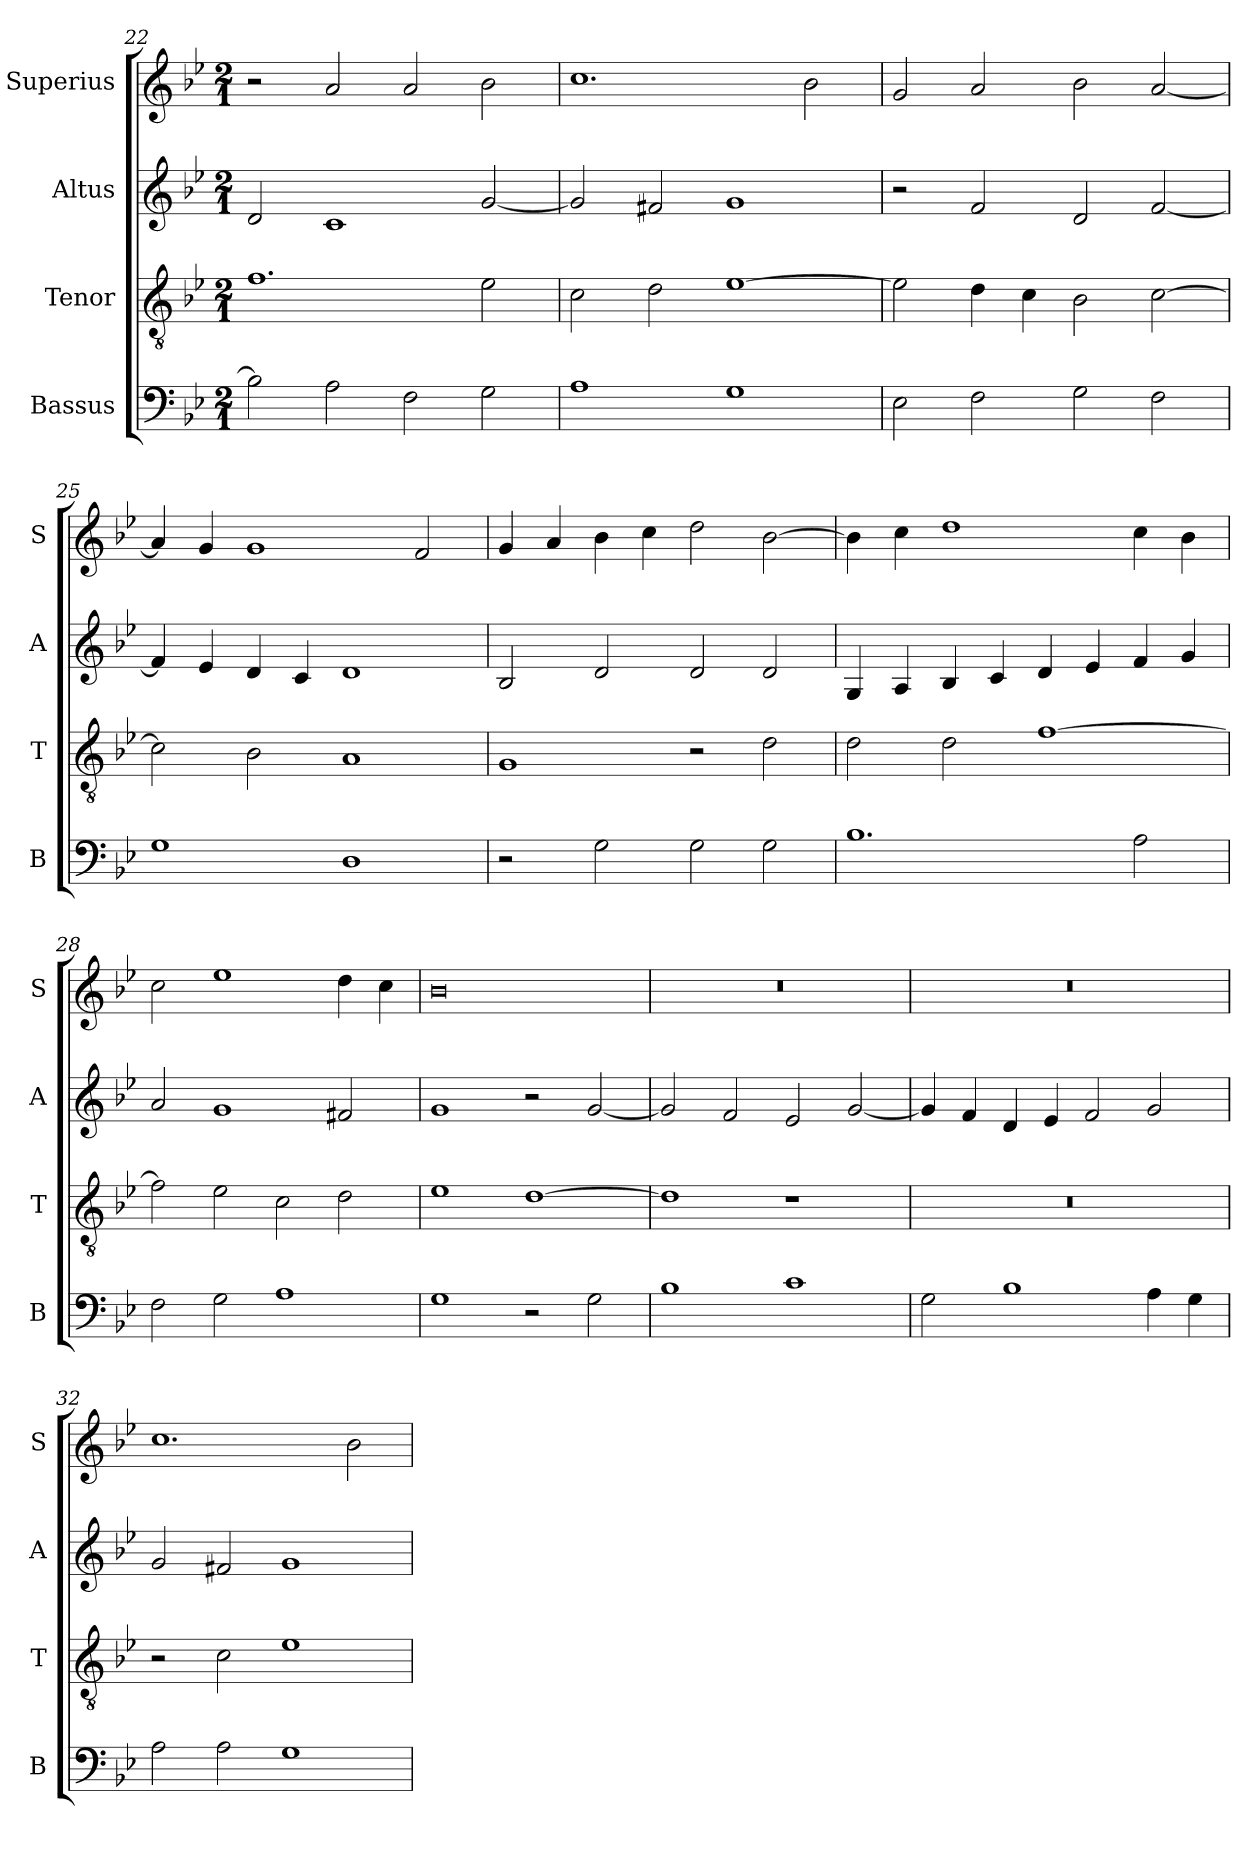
**kern	**kern	**kern	**kern
*part4	*part3	*part2	*part1
*staff4	*staff3	*staff2	*staff1
*I"Bassus	*I"Tenor	*I"Altus	*I"Superius
*I'B	*I'T	*I'A	*I'S
*clefF4	*clefGv2	*clefG2	*clefG2
*k[b-e-]	*k[b-e-]	*k[b-e-]	*k[b-e-]
*B-:	*B-:	*B-:	*B-:
*M2/1	*M2/1	*M2/1	*M2/1
=22	=22	=22	=22
2B-]	1.f	2d	2r
2A	.	1c	2a
2F	.	.	2a
2G	2e-	[2g	2b-
=23	=23	=23	=23
1A	2c	2g]	1.cc
.	2d	2f#X	.
1G	[1e-	1g	.
.	.	.	2b-
=24	=24	=24	=24
2E-	2e-]	2r	2g
2F	4d	2f	2a
.	4c	.	.
2G	2B-	2d	2b-
2F	[2c	[2f	[2a
=25	=25	=25	=25
1G	2c]	4f]	4a]
.	.	4e-	4g
.	2B-	4d	1g
.	.	4c	.
1D	1A	1d	.
.	.	.	2f
=26	=26	=26	=26
2r	1G	2B-	4g
.	.	.	4a
2G	.	2d	4b-
.	.	.	4cc
2G	2r	2d	2dd
2G	2d	2d	[2b-
=27	=27	=27	=27
1.B-	2d	4G	4b-]
.	.	4A	4cc
.	2d	4B-	1dd
.	.	4c	.
.	[1f	4d	.
.	.	4e-	.
2A	.	4f	4cc
.	.	4g	4b-
=28	=28	=28	=28
2F	2f]	2a	2cc
2G	2e-	1g	1ee-
1A	2c	.	.
.	2d	2f#X	4dd
.	.	.	4cc
=29	=29	=29	=29
1G	1e-	1g	0b-
2r	[1d	2r	.
2G	.	[2g	.
=30	=30	=30	=30
1B-	1d]	2g]	0r
.	.	2f	.
1c	1r	2e-	.
.	.	[2g	.
=31	=31	=31	=31
2G	0r	4g]	0r
.	.	4f	.
1B-	.	4d	.
.	.	4e-	.
.	.	2f	.
4A	.	2g	.
4G	.	.	.
=32	=32	=32	=32
2A	2r	2g	1.cc
2A	2c	2f#X	.
1G	1e-	1g	.
.	.	.	2b-
=	=	=	=
*-	*-	*-	*-
